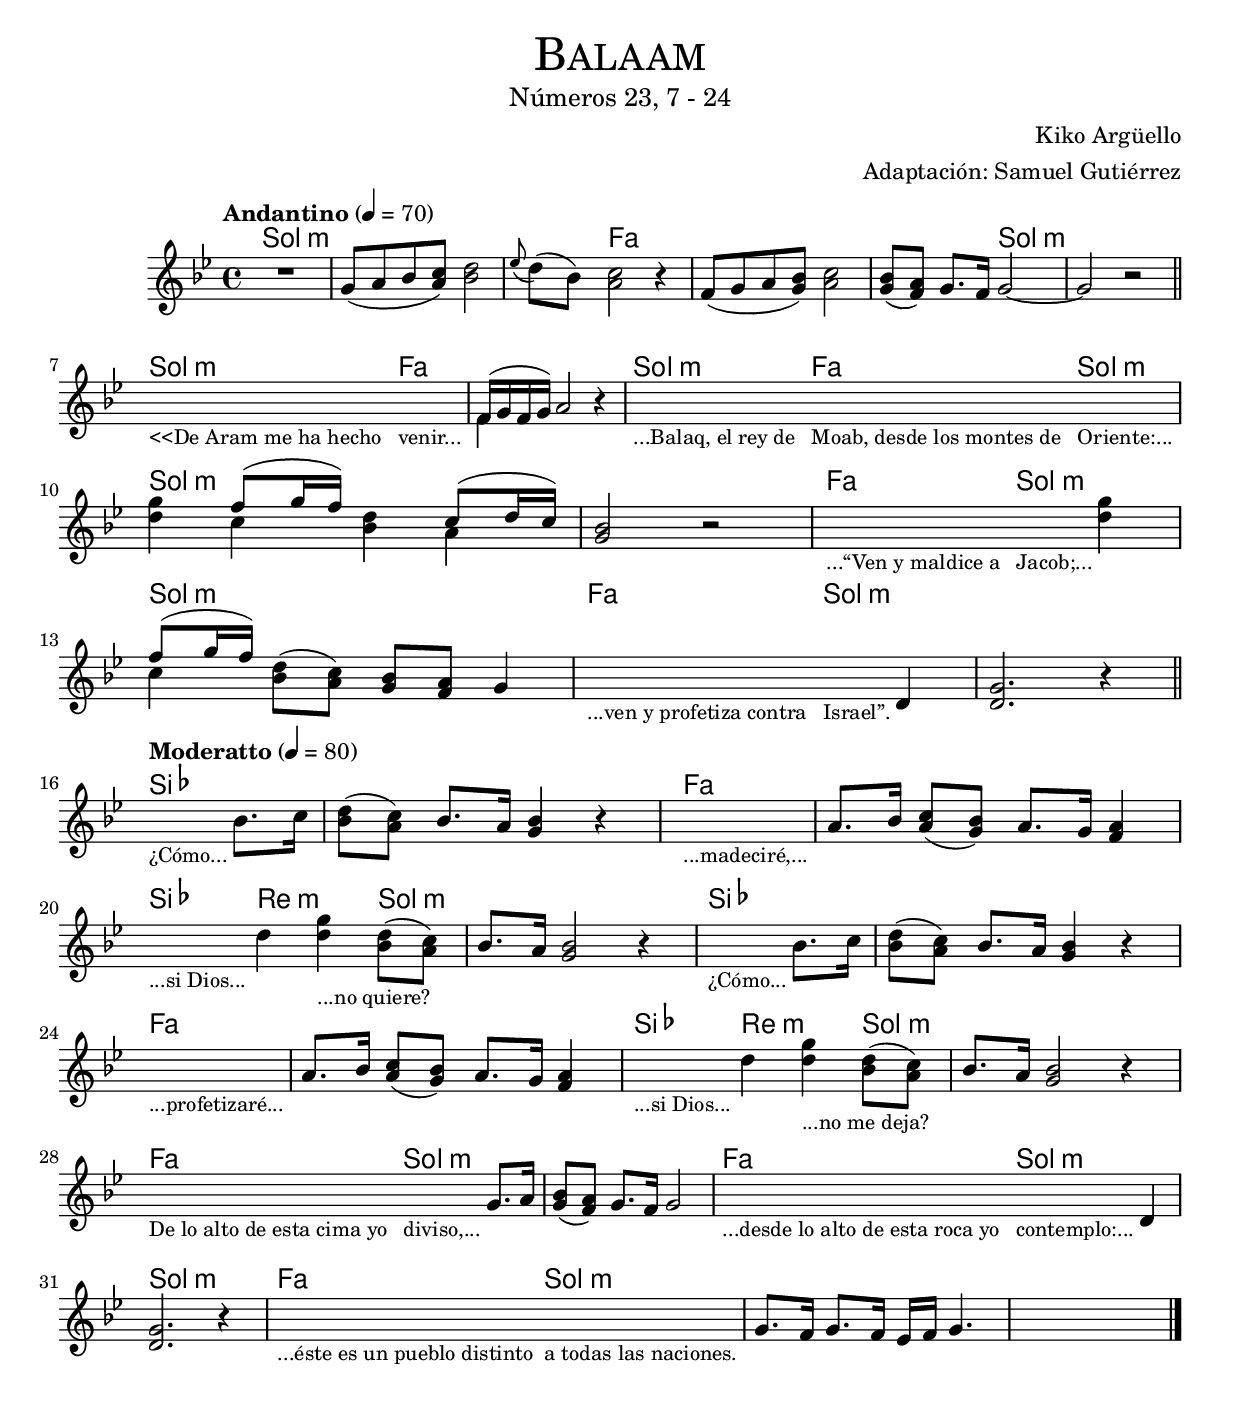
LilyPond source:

% Balaam - Flauta
% by serachsam
\language "espanol"
\version "2.23.10"

% --- Global parameters
%particle = 0
%jump = \break
%time = 4

% --- Includes

title = "Balaam"
subtitle = "Números 23, 7 - 24"
subsubtitle = ""
autor = "Kiko Argüello"
arranger = "Adaptación: Samuel Gutiérrez"
other = ""
papper = "letter"
size = 20

global = {
  \tempo "Andantino" 4 = 70
  \key sol \minor
  \time 4/4
  
  s1*6
  \bar "||"
  s1*9
  \bar "||"
  \tempo "Moderatto" 4 = 80
  s1*30
  \bar "|."
}

harmonies = \new ChordNames {
  \set ChordNames.midiInstrument = "church organ"
  \set ChordNames.midiMaximumVolume = #0.5
  \set chordChanges = ##t
  \chordmode {
    \italianChords
    sol1:m |
    sol1:m |
    sol4:m fa2. |
    fa1 |
    fa2 sol2:m |
    sol1:m |
    sol2:m fa2 |
    fa1 |
    sol4.:m fa4. sol4:m |
    sol1:m |
    sol1:m |
    fa2 sol2:m |
    sol1:m |
    fa2 sol2:m |
    sol1:m |
    sib1 |
    sib1 |
    fa1 |
    fa1 |
    sib4 re2:m sol4:m |
    sol1:m |
    sib1 |
    sib1 |
    fa1 |
    fa1 |
    sib4 re2:m sol4:m |
    sol1:m |
    fa2 sol2:m |
    sol1:m |
    fa2 sol2:m |
    sol1:m |
    fa2 sol2:m |
  }
}

instrument = \relative do'' {
  \compressEmptyMeasures
  \dynamicUp
  
  R1 |
  sol8( la sib <la do>) <sib re>2 | %1
  \appoggiatura mib8 re( sib8) <la do>2 r4 | %2
  fa8( sol la <sol sib>) <la do>2 | %3
  <sol sib>8( <fa la>) sol8. fa16 sol2~ | % 4
  sol2 r | \break
  \textLengthOn
  s2_\markup { \small "<<De Aram me ha hecho " } s2_\markup { \small "venir..." } |
  <<{fa16( sol fa sol)}\\{fa4}>> la2 r4 |
  s4._\markup { \small "...Balaq, el rey de " } s4._\markup { \small "Moab, desde los montes de " } s4_\markup { \small "Oriente:..." } |
  <re sol>4 <<{fa8( sol16 fa)}\\{do4}>> <sib re>4 <<{do8( re16 do)}\\{la4}>> |
   <sol sib>2 r2 |
  s2_\markup { \small "...“Ven y maldice a " } s4_\markup { \small "Jacob;..." } <re' sol>4 |
  <<{fa8( sol16 fa)}\\{do4}>> <sib re>8( <la do>) <sol sib> <fa la>8 sol4 |
  s2_\markup { \small "...ven y profetiza contra " } s4_\markup { \small "Israel”." } re4 |
  <re sol>2. r4 | \break
  s2._\markup { \small "¿Cómo..." } sib'8. do16 |
  <sib re>8( <la do>) sib8. la16 <sol sib>4 r |
  s1_\markup { \small "...madeciré,..." } |
  la8. sib16 <la do>8( <sol sib>) la8. sol16 <la fa>4 |
  s4_\markup { \small "...si Dios..." } 
  \textLengthOff
  re4 <re sol>4_\markup { \small "...no quiere?" } <sib re>8( <la do>) |
  sib8. la16 <sol sib>2 r4 |
  \textLengthOn
  s2._\markup { \small "¿Cómo..." } sib8. do16 |
  <sib re>8( <la do>) sib8. la16 <sol sib>4 r |
  s1_\markup { \small "...profetizaré..." } |
  la8. sib16 <la do>8( <sol sib>) la8. sol16 <la fa>4 |
  s4_\markup { \small "...si Dios..." } 
  \textLengthOff
  re4 <re sol>4_\markup { \small "...no me deja?" } <sib re>8( <la do>) |
  sib8. la16 <sol sib>2 r4 | \break
  \textLengthOn
  s2_\markup { \small "De lo alto de esta cima yo " } s4_\markup { \small "diviso,..." } sol8. la16 |
  <sol sib>8( <fa la>) sol8. fa16 sol2 |
  s2_\markup { \small "...desde lo alto de esta roca yo " } s4_\markup { \small "contemplo:..." } re4 |
  <re sol>2. r4
  s2_\markup { \small "...éste es un pueblo distinto" } s2_\markup { \small "a todas las naciones." } |
  sol8. fa16 sol8. fa16 mib fa sol4.
  \textLengthOff
}

% \include "metronome.ily"

% --- Global size
%#(set-global-staff-size \size)

% --- Header
\header {
  title = \markup{\fontsize #2 \medium \smallCaps \title}
  subtitle = \markup{\medium \subtitle}
  subsubtitle = \markup{\medium \subsubtitle}
  composer = \autor
  arranger = \markup {\right-column { \arranger \other}}
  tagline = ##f
  breakbefore = ##t
}

% --- Music

% --- Harmony

% --- Sheet
\score {
  <<
    \harmonies
    \new Staff = "main" {
      <<
        \set Staff.midiInstrument = #"oboe"
        %\set Staff.midiMaximumVolume = #1.5
        <<
          \new Voice = "instrument" { << \global \instrument >> }
        >>
      >>
    }
  >>
  \layout {}
  \midi {}
}

% --- Paper
\paper {
  #(set-default-paper-size "letter")
  %page-breaking = #ly:page-turn-breaking
}
